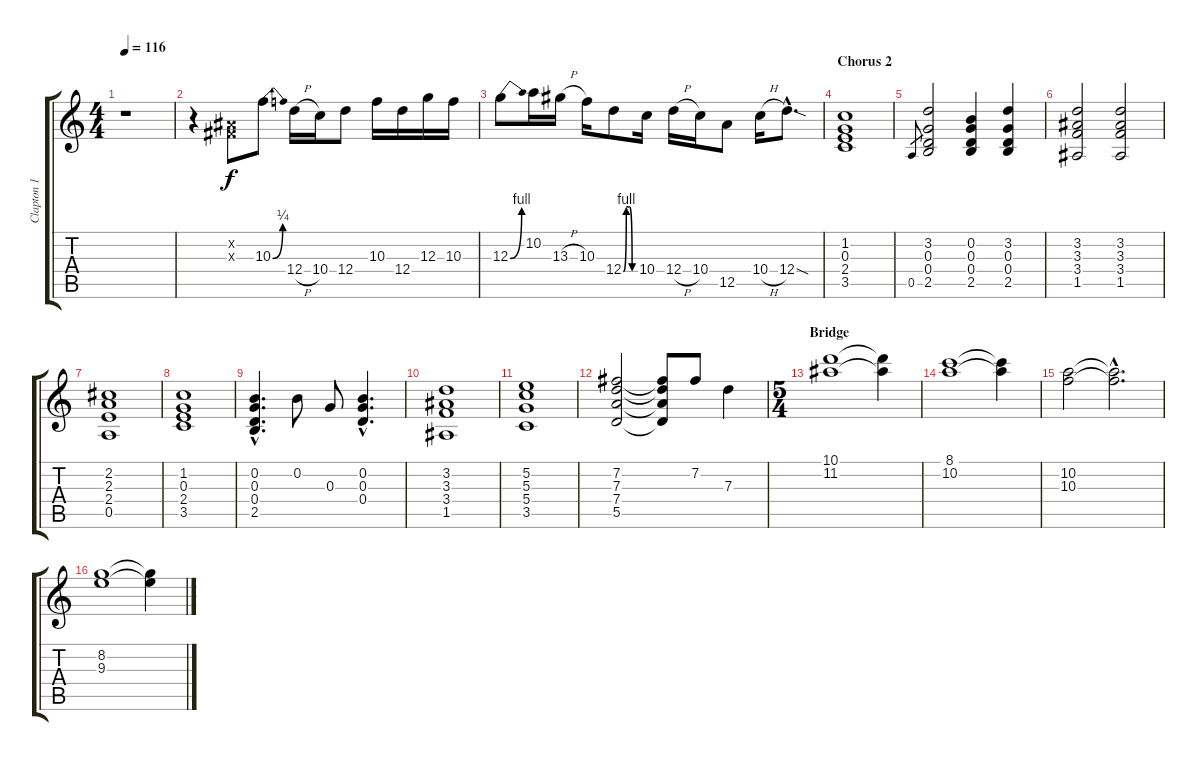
\track ("Clapton 1" "Clapton 1") {instrument overdrivenguitar}
\staff {score tabs}
\tuning (E4 B3 G3 D3 A2 E2) {hide}
\ts (4 4)
\tempo 116
\clef g2
\ks c
r.1{dy f} |
r.4 (-1.2{x} -1.3{x}).8 10.3{be (bend 0 0 60 1)}.8 12.4{h}.16 10.4.16 12.4.8 10.3.16 12.4.16 12.3.16 10.3.16 |
12.3{be (bend 0 0 60 4)}.8 10.2.16 13.3{h}.16 10.3.16 12.4{be (custom 0 0 15 4 30 4 45 0 60 0)}.8 10.4.16 12.4{h}.16 10.4.16 12.5.8 10.4{h}.16 12.4{sod hac}.8{d} |
\section ("" "Chorus 2")
(1.2 0.3 2.4 3.5).1 |
0.5.8{gr} (3.2 0.3 0.4 2.5).2 (0.2 0.3 0.4 2.5).4 (3.2 0.3 0.4 2.5).4 |
(3.2 3.3 3.4 1.5).2 (3.2 3.3 3.4 1.5).2 |
(2.2 2.3 2.4 0.5).1 |
(1.2 0.3 2.4 3.5).1 |
(0.2{hac} 0.3{hac} 0.4{hac} 2.5{hac}).4{d} 0.2.8 0.3.8 (0.2{hac} 0.3{hac} 0.4{hac}).4{d} |
(3.2 3.3 3.4 1.5).1 |
(5.2 5.3 5.4 3.5).1 |
(7.2 7.3 7.4 5.5).2 (7.2{t} 7.3{t} 7.4{t} 5.5{t}).8 7.2.8 7.3.4 |
\ts (5 4)
\section ("" "Bridge")
(10.1 11.2).1 (10.1{t} 11.2{t}).4 |
(8.1 10.2).1 (8.1{t} 10.2{t}).4 |
(10.2 10.3).2 (10.2{hac t} 10.3{hac t}).2{d} |
(8.2 9.3).1 (8.2{t} 9.3{t}).4
